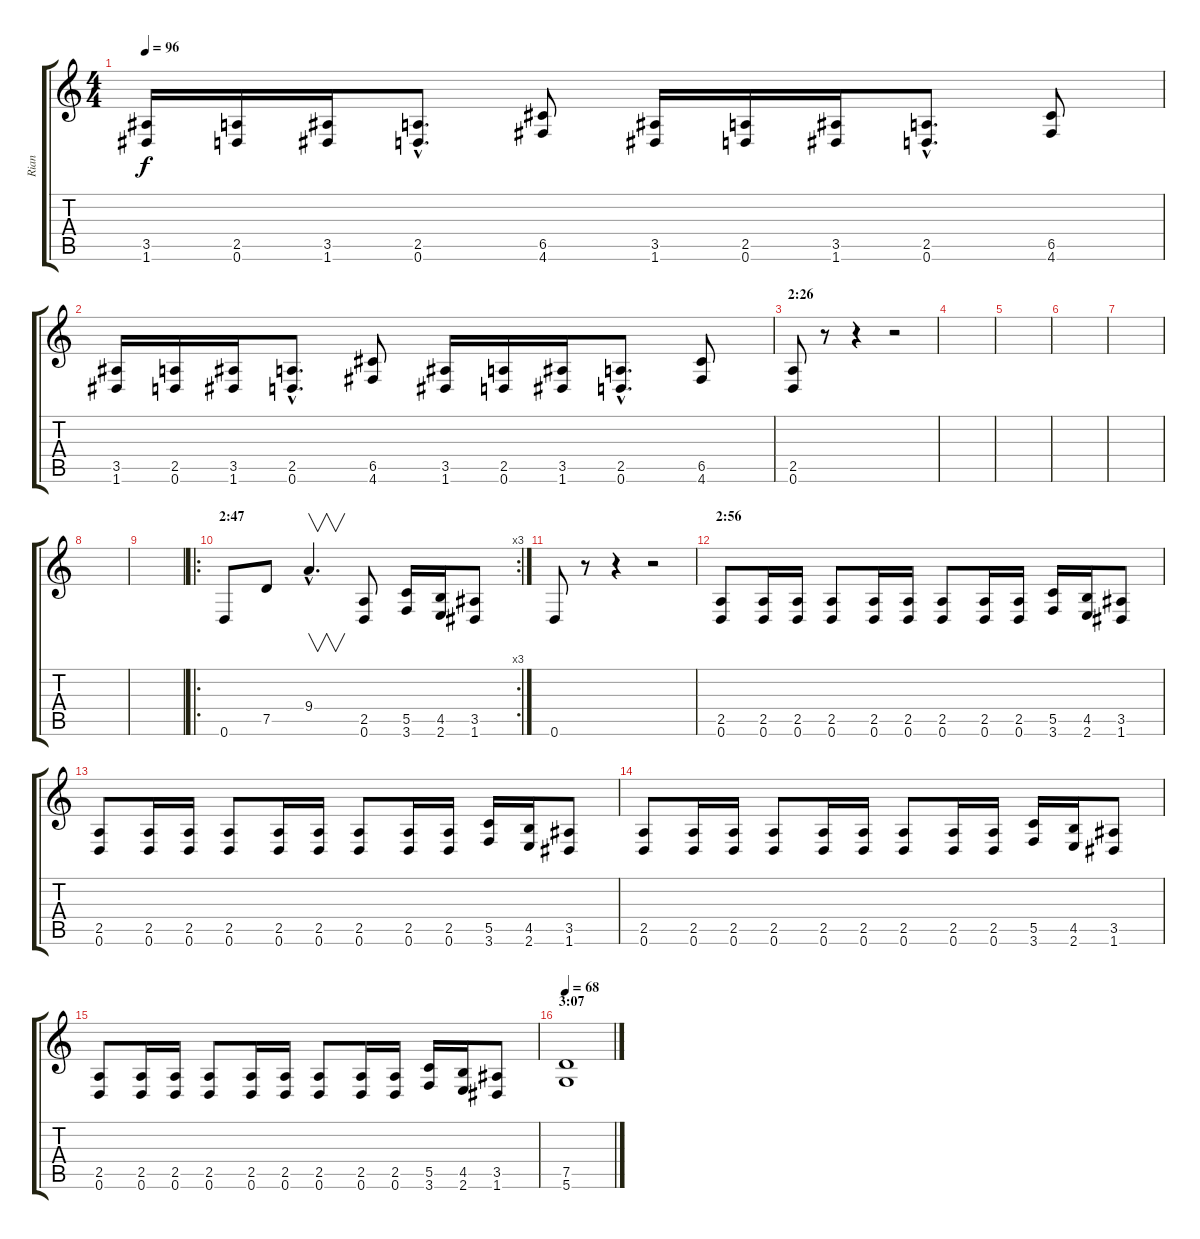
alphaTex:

\track ("Rian" "Rian") {instrument distortionguitar}
\staff {score tabs}
\tuning (D4 A3 F3 C3 G2 D2) {hide}
\ts (4 4)
\tempo 96
\clef g2
\ks c
(3.5 1.6).16{dy f} (2.5 0.6).16 (3.5 1.6).16 (2.5{hac} 0.6{hac}).8{d} (6.5 4.6).8 (3.5 1.6).16 (2.5 0.6).16 (3.5 1.6).16 (2.5{hac} 0.6{hac}).8{d} (6.5 4.6).8 |
(3.5 1.6).16 (2.5 0.6).16 (3.5 1.6).16 (2.5{hac} 0.6{hac}).8{d} (6.5 4.6).8 (3.5 1.6).16 (2.5 0.6).16 (3.5 1.6).16 (2.5{hac} 0.6{hac}).8{d} (6.5 4.6).8 |
\section ("" "2:26")
(2.5 0.6).8 r.8 r.4 r.2 |
|
|
|
|
|
|
\ro
\rc 3
\section ("" "2:47")
0.6.8 7.5.8 9.4{hac}.4{v d} (2.5 0.6).8 (5.5 3.6).16 (4.5 2.6).16 (3.5 1.6).8 |
0.6.8 r.8 r.4 r.2 |
\section ("" "2:56")
(2.5 0.6).8 (2.5 0.6).16 (2.5 0.6).16 (2.5 0.6).8 (2.5 0.6).16 (2.5 0.6).16 (2.5 0.6).8 (2.5 0.6).16 (2.5 0.6).16 (5.5 3.6).16 (4.5 2.6).16 (3.5 1.6).8 |
(2.5 0.6).8 (2.5 0.6).16 (2.5 0.6).16 (2.5 0.6).8 (2.5 0.6).16 (2.5 0.6).16 (2.5 0.6).8 (2.5 0.6).16 (2.5 0.6).16 (5.5 3.6).16 (4.5 2.6).16 (3.5 1.6).8 |
(2.5 0.6).8 (2.5 0.6).16 (2.5 0.6).16 (2.5 0.6).8 (2.5 0.6).16 (2.5 0.6).16 (2.5 0.6).8 (2.5 0.6).16 (2.5 0.6).16 (5.5 3.6).16 (4.5 2.6).16 (3.5 1.6).8 |
(2.5 0.6).8 (2.5 0.6).16 (2.5 0.6).16 (2.5 0.6).8 (2.5 0.6).16 (2.5 0.6).16 (2.5 0.6).8 (2.5 0.6).16 (2.5 0.6).16 (5.5 3.6).16 (4.5 2.6).16 (3.5 1.6).8 |
\section ("" "3:07")
\tempo 68
(7.5 5.6).1
